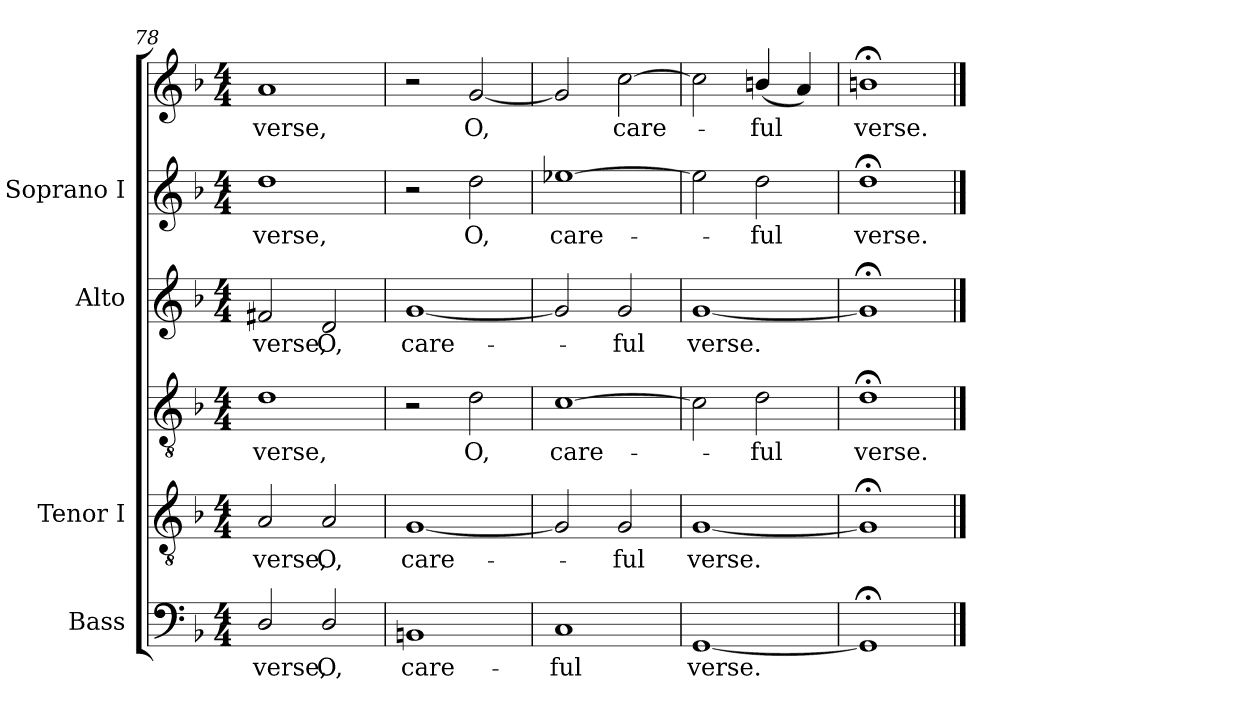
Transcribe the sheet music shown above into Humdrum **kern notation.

**kern	**text	**kern	**text	**kern	**text	**kern	**text	**kern	**text	**kern	**text
*part4	*part4	*part3	*part3	*part3	*part3	*part2	*part2	*part1	*part1	*part1	*part1
*staff6	*staff6	*staff5	*staff5	*staff4	*staff4	*staff3	*staff3	*staff2	*staff2	*staff1	*staff1
*I"Bass	*	*I"Tenor I	*	*	*	*I"Alto	*	*I"Soprano I	*	*	*
*I'B	*	*I'T	*	*	*	*I'A	*	*I'S	*	*	*
*clefF4	*	*clefGv2	*	*clefGv2	*	*clefG2	*	*clefG2	*	*clefG2	*
*k[b-]	*	*k[b-]	*	*k[b-]	*	*k[b-]	*	*k[b-]	*	*k[b-]	*
*F:	*	*F:	*	*F:	*	*F:	*	*F:	*	*F:	*
*M4/4	*	*M4/4	*	*M4/4	*	*M4/4	*	*M4/4	*	*M4/4	*
=78	=78	=78	=78	=78	=78	=78	=78	=78	=78	=78	=78
!	!LO:LY:b	!	!LO:LY:b	!	!LO:LY:b	!	!LO:LY:b	!	!LO:LY:b	!	!LO:LY:b
2D/	verse,	2A	verse,	1d	verse,	2f#X	verse,	1dd	verse,	1a	verse,
!	!LO:LY:b	!	!LO:LY:b	!	!	!	!LO:LY:b	!	!	!	!
2D/	O,	2A	O,	.	.	2d	O,	.	.	.	.
=79	=79	=79	=79	=79	=79	=79	=79	=79	=79	=79	=79
!	!LO:LY:b	!	!LO:LY:b	!	!	!	!LO:LY:b	!	!	!	!
1BBn	care-	[1G	care-	2r	.	[1g	care-	2r	.	2r	.
!	!	!	!	!	!LO:LY:b	!	!	!	!LO:LY:b	!	!LO:LY:b
.	.	.	.	2d	O,	.	.	2dd	O,	[2g	O,
=80	=80	=80	=80	=80	=80	=80	=80	=80	=80	=80	=80
!	!LO:LY:b	!	!	!	!LO:LY:b	!	!	!	!LO:LY:b	!	!
1C	-ful	2G]	.	[1c	care-	2g]	.	[1ee-X	care-	2g]	.
!	!	!	!LO:LY:b	!	!	!	!LO:LY:b	!	!	!	!LO:LY:b
.	.	2G	ful	.	.	2g	ful	.	.	[2cc	care-
=81	=81	=81	=81	=81	=81	=81	=81	=81	=81	=81	=81
!	!LO:LY:b	!	!LO:LY:b	!	!	!	!LO:LY:b	!	!	!	!
[1GG	verse.	[1G	verse.	2c]	.	[1g	verse.	2ee-]	.	2cc]	.
!	!	!	!	!	!LO:LY:b	!	!	!	!LO:LY:b	!	!LO:LY:b
.	.	.	.	2d	ful	.	.	2dd	ful	(<4bn/	ful
.	.	.	.	.	.	.	.	.	.	4a)	.
=82	=82	=82	=82	=82	=82	=82	=82	=82	=82	=82	=82
!	!	!	!	!	!LO:LY:b	!	!	!	!LO:LY:b	!	!LO:LY:b
1GG;<]	.	1G;<]	.	1d;<	verse.	1g;<]	.	1dd;<	verse.	1bn;<	verse.
==	==	==	==	==	==	==	==	==	==	==	==
*-	*-	*-	*-	*-	*-	*-	*-	*-	*-	*-	*-
